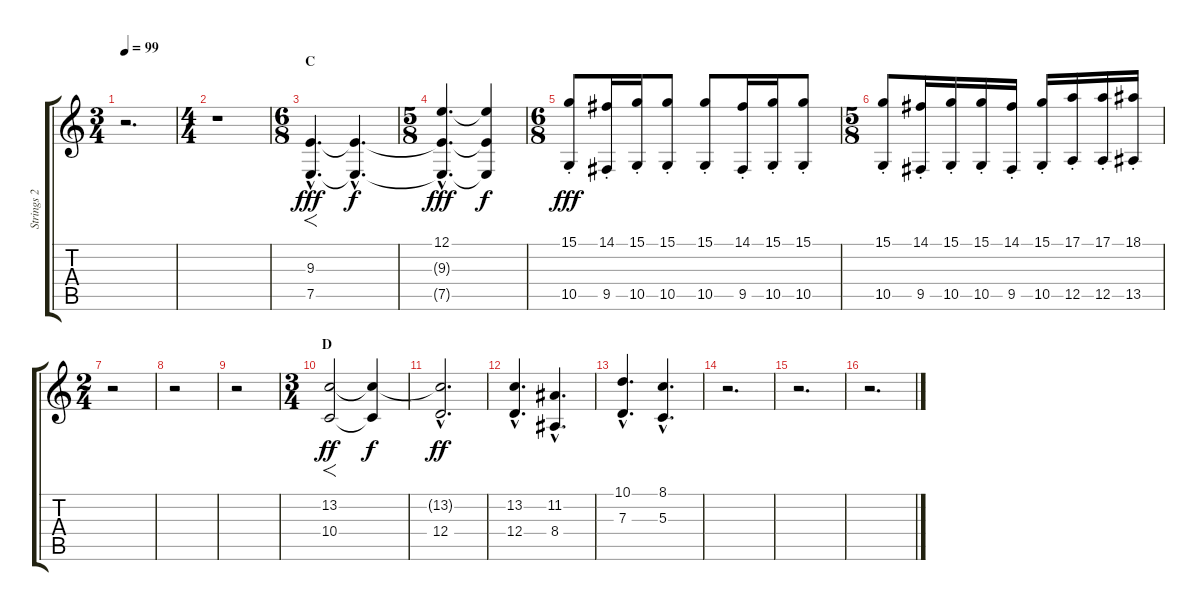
\track ("Strings 2" "Strings 2") {instrument choiraahs}
\staff {score tabs}
\tuning (E4 B3 G3 D3 A2 E2) {hide}
\ts (3 4)
\tempo 99
\clef g2
\ks c
r.2{d dy f} |
\ts (4 4)
r.1 |
\ts (6 8)
\section ("" "C")
(9.3{hac} 7.5{hac}).4{f d dy fff} (9.3{hac t} 7.5{hac t}).4{d dy f} |
\ts (5 8)
(12.1{hac} 9.3{hac t} 7.5{hac t}).4{d dy fff} (12.1{t} 9.3{t} 7.5{t}).4{dy f} |
\ts (6 8)
(15.1{st} 10.5{st}).8{dy fff} (14.1{st} 9.5{st}).16 (15.1{st} 10.5{st}).16 (15.1{st} 10.5{st}).8 (15.1{st} 10.5{st}).8 (14.1{st} 9.5{st}).16 (15.1{st} 10.5{st}).16 (15.1{st} 10.5).8 |
\ts (5 8)
(15.1{st} 10.5{st}).8 (14.1{st} 9.5{st}).16 (15.1{st} 10.5{st}).16 (15.1{st} 10.5{st}).16 (14.1{st} 9.5{st}).16 (15.1{st} 10.5{st}).16 (17.1{st} 12.5{st}).16 (17.1{st} 12.5{st}).16 (18.1{st} 13.5{st}).16 |
\ts (2 4)
r.2 |
r.2 |
r.2 |
\ts (3 4)
\section ("" "D")
(13.2 10.4).2{f dy ff} (13.2{t} 10.4{t}).4{dy f} |
(13.2{hac t} 12.4{hac}).2{d dy ff} |
(13.2{hac} 12.4{hac}).4{d} (11.2{hac} 8.4{hac}).4{d} |
(10.1{hac} 7.3{hac}).4{d} (8.1{hac} 5.3{hac}).4{d} |
r.2{d} |
r.2{d} |
r.2{d}
